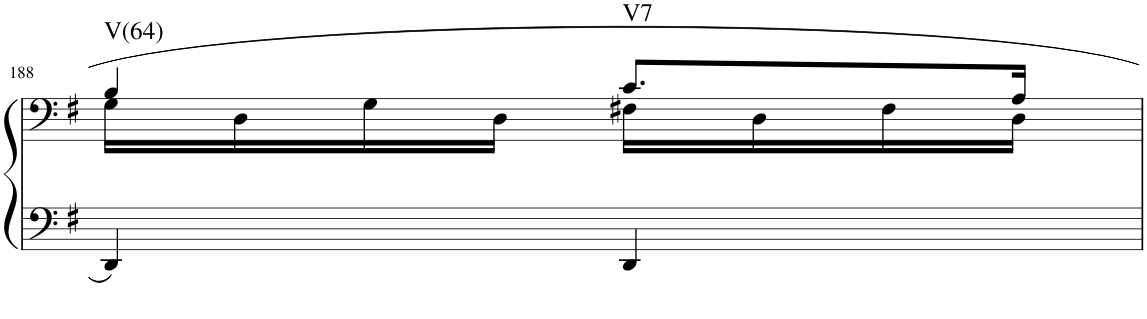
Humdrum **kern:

**kern	**kern	**harte
*part1	*part1	*part1
*staff2	*staff1	*
*I"Piano	*	*
*I'Pno	*	*
!!LO:PB:g=z
*clefF4	*clefF4	*
*k[f#]	*k[f#]	*
*G:	*G:	*
*M2/4	*M2/4	*
=188	=188	=188
*^	*^	*
!	!	!	!	!LO:H:kt=V(64)
2ryy	4DD/	4B/	16G\LL	N
.	.	.	16D\	.
.	.	.	16G\	.
.	.	.	16D\JJ	.
!	!	!	!	!LO:H:kt=V7
.	4DD/	8.c/L	16F#X\LL	N
.	.	.	16D\	.
.	.	.	16F#\	.
.	.	16A/Jk	16D\JJ	.
*v	*v	*	*	*
*	*v	*v	*
=	=	=
*-	*-	*-
